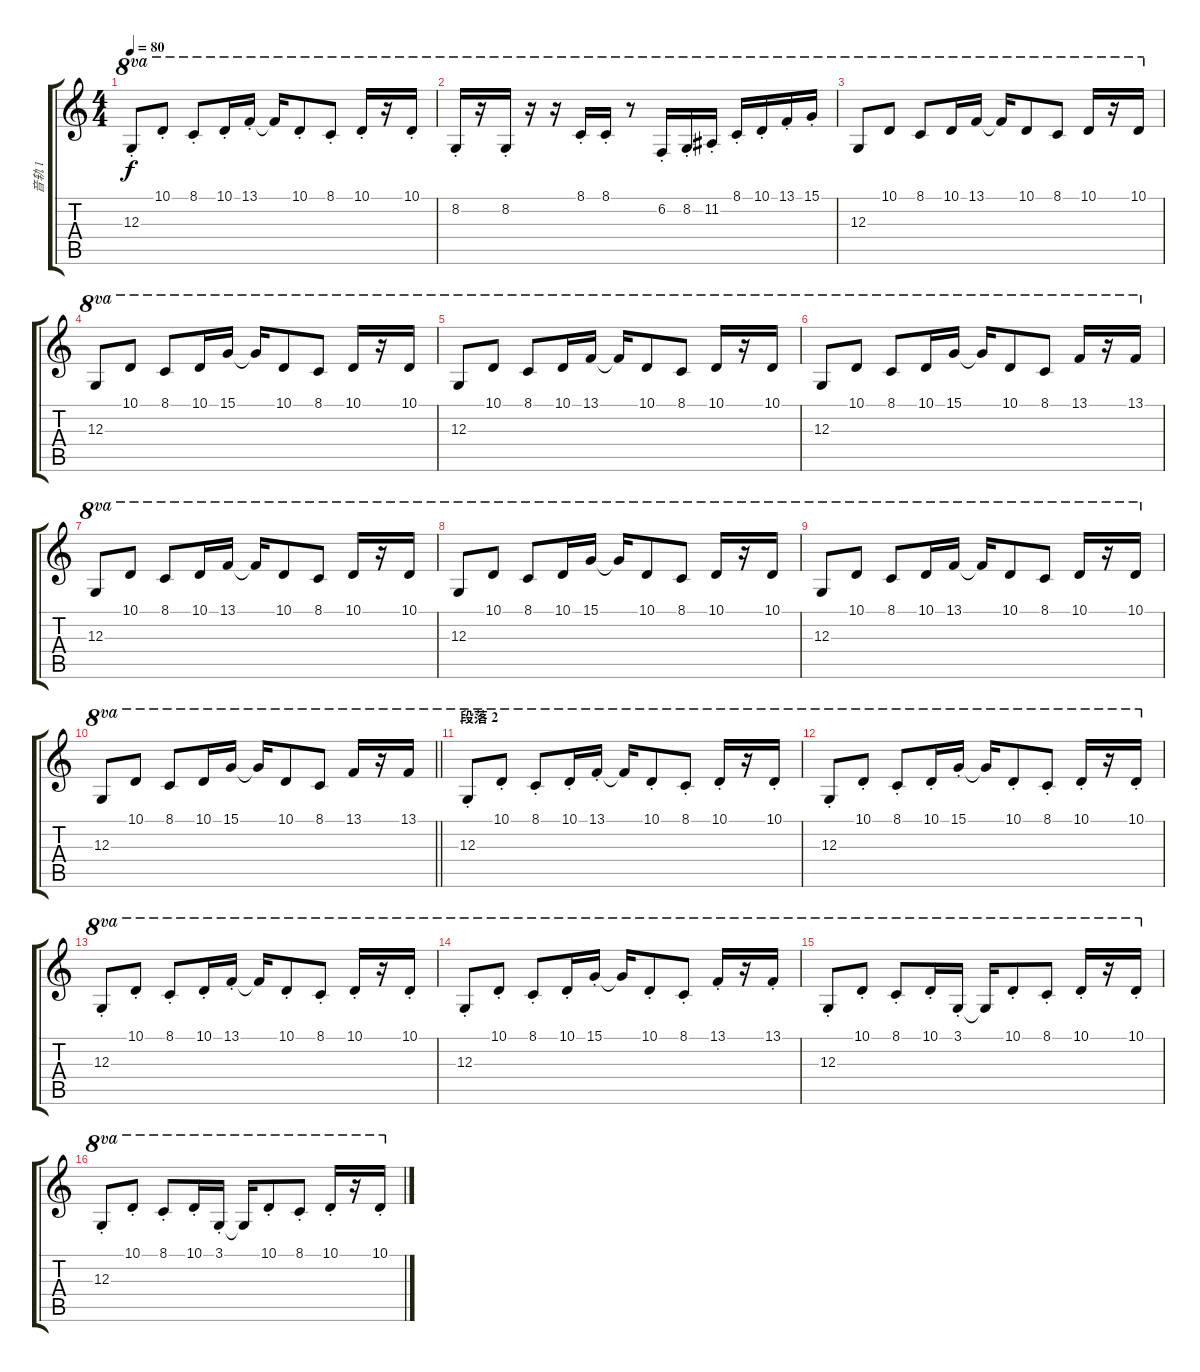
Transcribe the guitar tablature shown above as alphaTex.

\track ("音轨 1" "音轨 1") {instrument churchorgan}
\staff {score tabs}
\tuning (E4 B3 G3 D3 A2 E2) {hide}
\ts (4 4)
\tempo 80
\clef g2
\ks c
12.3{st}.8{ot 8va dy f} 10.1{st}.8{ot 8va} 8.1{st}.8{ot 8va} 10.1{st}.16{ot 8va} 13.1{st}.16{ot 8va} 13.1{t}.16{ot 8va} 10.1{st}.8{ot 8va} 8.1{st}.8{ot 8va} 10.1{st}.16{ot 8va} r.16{ot 8va} 10.1{st}.16{ot 8va} |
8.2{st}.16{ot 8va} r.16{ot 8va} 8.2{st}.16{ot 8va} r.16{ot 8va} r.16{ot 8va} 8.1{st}.16{ot 8va} 8.1{st}.16{ot 8va} r.8{ot 8va} 6.2{st}.16{ot 8va} 8.2{st}.16{ot 8va} 11.2{st}.16{ot 8va} 8.1{st}.16{ot 8va} 10.1{st}.16{ot 8va} 13.1{st}.16{ot 8va} 15.1{st}.16{ot 8va} |
12.3.8{ot 8va} 10.1.8{ot 8va} 8.1.8{ot 8va} 10.1.16{ot 8va} 13.1.16{ot 8va} 13.1{t}.16{ot 8va} 10.1.8{ot 8va} 8.1.8{ot 8va} 10.1.16{ot 8va} r.16{ot 8va} 10.1.16{ot 8va} |
12.3.8{ot 8va} 10.1.8{ot 8va} 8.1.8{ot 8va} 10.1.16{ot 8va} 15.1.16{ot 8va} 15.1{t}.16{ot 8va} 10.1.8{ot 8va} 8.1.8{ot 8va} 10.1.16{ot 8va} r.16{ot 8va} 10.1.16{ot 8va} |
12.3.8{ot 8va} 10.1.8{ot 8va} 8.1.8{ot 8va} 10.1.16{ot 8va} 13.1.16{ot 8va} 13.1{t}.16{ot 8va} 10.1.8{ot 8va} 8.1.8{ot 8va} 10.1.16{ot 8va} r.16{ot 8va} 10.1.16{ot 8va} |
12.3.8{ot 8va} 10.1.8{ot 8va} 8.1.8{ot 8va} 10.1.16{ot 8va} 15.1.16{ot 8va} 15.1{t}.16{ot 8va} 10.1.8{ot 8va} 8.1.8{ot 8va} 13.1.16{ot 8va} r.16{ot 8va} 13.1.16{ot 8va} |
12.3.8{ot 8va} 10.1.8{ot 8va} 8.1.8{ot 8va} 10.1.16{ot 8va} 13.1.16{ot 8va} 13.1{t}.16{ot 8va} 10.1.8{ot 8va} 8.1.8{ot 8va} 10.1.16{ot 8va} r.16{ot 8va} 10.1.16{ot 8va} |
12.3.8{ot 8va} 10.1.8{ot 8va} 8.1.8{ot 8va} 10.1.16{ot 8va} 15.1.16{ot 8va} 15.1{t}.16{ot 8va} 10.1.8{ot 8va} 8.1.8{ot 8va} 10.1.16{ot 8va} r.16{ot 8va} 10.1.16{ot 8va} |
12.3.8{ot 8va} 10.1.8{ot 8va} 8.1.8{ot 8va} 10.1.16{ot 8va} 13.1.16{ot 8va} 13.1{t}.16{ot 8va} 10.1.8{ot 8va} 8.1.8{ot 8va} 10.1.16{ot 8va} r.16{ot 8va} 10.1.16{ot 8va} |
\barLineRight lightlight
12.3.8{ot 8va} 10.1.8{ot 8va} 8.1.8{ot 8va} 10.1.16{ot 8va} 15.1.16{ot 8va} 15.1{t}.16{ot 8va} 10.1.8{ot 8va} 8.1.8{ot 8va} 13.1.16{ot 8va} r.16{ot 8va} 13.1.16{ot 8va} |
\section ("" "段落 2")
12.3{st}.8{ot 8va instrument acousticgrandpiano} 10.1{st}.8{ot 8va} 8.1{st}.8{ot 8va} 10.1{st}.16{ot 8va} 13.1{st}.16{ot 8va} 13.1{t}.16{ot 8va} 10.1{st}.8{ot 8va} 8.1{st}.8{ot 8va} 10.1{st}.16{ot 8va} r.16{ot 8va} 10.1{st}.16{ot 8va} |
12.3{st}.8{ot 8va} 10.1{st}.8{ot 8va} 8.1{st}.8{ot 8va} 10.1{st}.16{ot 8va} 15.1{st}.16{ot 8va} 15.1{t}.16{ot 8va} 10.1{st}.8{ot 8va} 8.1{st}.8{ot 8va} 10.1{st}.16{ot 8va} r.16{ot 8va} 10.1{st}.16{ot 8va} |
12.3{st}.8{ot 8va} 10.1{st}.8{ot 8va} 8.1{st}.8{ot 8va} 10.1{st}.16{ot 8va} 13.1{st}.16{ot 8va} 13.1{t}.16{ot 8va} 10.1{st}.8{ot 8va} 8.1{st}.8{ot 8va} 10.1{st}.16{ot 8va} r.16{ot 8va} 10.1{st}.16{ot 8va} |
12.3{st}.8{ot 8va} 10.1{st}.8{ot 8va} 8.1{st}.8{ot 8va} 10.1{st}.16{ot 8va} 15.1{st}.16{ot 8va} 15.1{t}.16{ot 8va} 10.1{st}.8{ot 8va} 8.1{st}.8{ot 8va} 13.1{st}.16{ot 8va} r.16{ot 8va} 13.1{st}.16{ot 8va} |
12.3{st}.8{ot 8va instrument acousticgrandpiano} 10.1{st}.8{ot 8va} 8.1{st}.8{ot 8va} 10.1{st}.16{ot 8va} 3.1{st}.16{ot 8va} 3.1{t}.16{ot 8va} 10.1{st}.8{ot 8va} 8.1{st}.8{ot 8va} 10.1{st}.16{ot 8va} r.16{ot 8va} 10.1{st}.16{ot 8va} |
12.3{st}.8{ot 8va} 10.1{st}.8{ot 8va} 8.1{st}.8{ot 8va} 10.1{st}.16{ot 8va} 3.1{st}.16{ot 8va} 3.1{t}.16{ot 8va} 10.1{st}.8{ot 8va} 8.1{st}.8{ot 8va} 10.1{st}.16{ot 8va} r.16{ot 8va} 10.1{st}.16{ot 8va}
